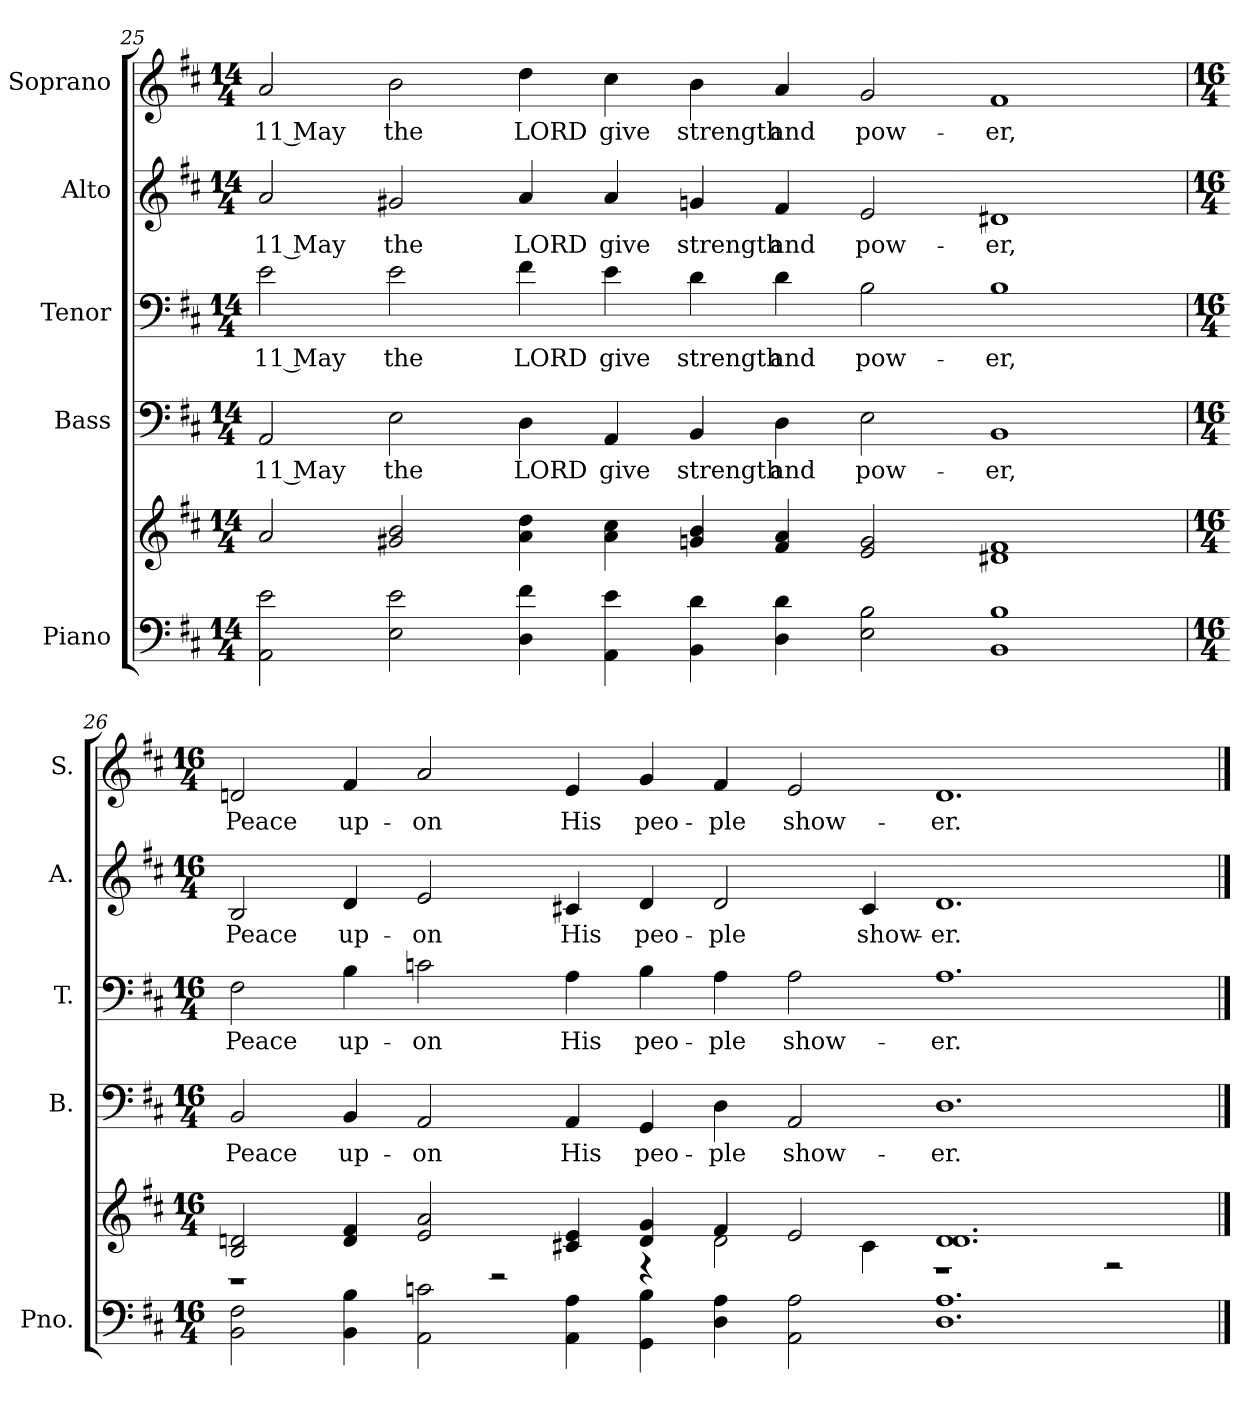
**kern	**kern	**kern	**text	**kern	**text	**kern	**text	**kern	**text
*part5	*part5	*part4	*part4	*part3	*part3	*part2	*part2	*part1	*part1
*staff6	*staff5	*staff4	*staff4	*staff3	*staff3	*staff2	*staff2	*staff1	*staff1
*I"Piano	*	*I"Bass	*	*I"Tenor	*	*I"Alto	*	*I"Soprano	*
*I'Pno.	*	*I'B.	*	*I'T.	*	*I'A.	*	*I'S.	*
!!LO:PB:g=z
*clefF4	*clefG2	*clefF4	*	*clefF4	*	*clefG2	*	*clefG2	*
*k[f#c#]	*k[f#c#]	*k[f#c#]	*	*k[f#c#]	*	*k[f#c#]	*	*k[f#c#]	*
*D:	*D:	*D:	*	*D:	*	*D:	*	*D:	*
*M14/4	*M14/4	*M14/4	*	*M14/4	*	*M14/4	*	*M14/4	*
=25	=25	=25	=25	=25	=25	=25	=25	=25	=25
!	!	!	!LO:LY:b:color=#000000	!	!	!	!	!	!
!	!	!	!	!	!LO:LY:b:color=#000000	!	!	!	!
!	!	!	!	!	!	!	!LO:LY:b:color=#000000	!	!
!	!	!	!	!	!	!	!	!	!LO:LY:b:color=#000000
2AAi\ 2ei	2ai/	2AAi/	11 May	2ei\	11 May	2ai/	11 May	2ai/	11 May
!	!	!	!LO:LY:b:color=#000000	!	!	!	!	!	!
!	!	!	!	!	!LO:LY:b:color=#000000	!	!	!	!
!	!	!	!	!	!	!	!LO:LY:b:color=#000000	!	!
!	!	!	!	!	!	!	!	!	!LO:LY:b:color=#000000
2Ei\ 2ei	2g#Xi/ 2bi	2Ei\	the	2ei\	the	2g#Xi/	the	2bi\	the
!	!	!	!LO:LY:b:color=#000000	!	!	!	!	!	!
!	!	!	!	!	!LO:LY:b:color=#000000	!	!	!	!
!	!	!	!	!	!	!	!LO:LY:b:color=#000000	!	!
!	!	!	!	!	!	!	!	!	!LO:LY:b:color=#000000
4Di\ 4f#i	4ai\ 4ddi	4Di\	LORD	4f#i\	LORD	4ai/	LORD	4ddi\	LORD
!	!	!	!LO:LY:b:color=#000000	!	!	!	!	!	!
!	!	!	!	!	!LO:LY:b:color=#000000	!	!	!	!
!	!	!	!	!	!	!	!LO:LY:b:color=#000000	!	!
!	!	!	!	!	!	!	!	!	!LO:LY:b:color=#000000
4AAi\ 4ei	4ai\ 4cc#i	4AAi/	give	4ei\	give	4ai/	give	4cc#i\	give
!	!	!	!LO:LY:b:color=#000000	!	!	!	!	!	!
!	!	!	!	!	!LO:LY:b:color=#000000	!	!	!	!
!	!	!	!	!	!	!	!LO:LY:b:color=#000000	!	!
!	!	!	!	!	!	!	!	!	!LO:LY:b:color=#000000
4BBi\ 4di	4gni/ 4bi	4BBi/	strength	4di\	strength	4gni/	strength	4bi\	strength
!	!	!	!LO:LY:b:color=#000000	!	!	!	!	!	!
!	!	!	!	!	!LO:LY:b:color=#000000	!	!	!	!
!	!	!	!	!	!	!	!LO:LY:b:color=#000000	!	!
!	!	!	!	!	!	!	!	!	!LO:LY:b:color=#000000
4Di\ 4di	4f#i/ 4ai	4Di\	and	4di\	and	4f#i/	and	4ai/	and
!	!	!	!LO:LY:b:color=#000000	!	!	!	!	!	!
!	!	!	!	!	!LO:LY:b:color=#000000	!	!	!	!
!	!	!	!	!	!	!	!LO:LY:b:color=#000000	!	!
!	!	!	!	!	!	!	!	!	!LO:LY:b:color=#000000
2Ei\ 2Bi	2ei/ 2gi	2Ei\	pow-	2Bi\	pow-	2ei/	pow-	2gi/	pow-
!	!	!	!LO:LY:b:color=#000000	!	!	!	!	!	!
!	!	!	!	!	!LO:LY:b:color=#000000	!	!	!	!
!	!	!	!	!	!	!	!LO:LY:b:color=#000000	!	!
!	!	!	!	!	!	!	!	!	!LO:LY:b:color=#000000
1BBi 1Bi	1d#Xi 1f#i	1BBi	-er,	1Bi	-er,	1d#Xi	-er,	1f#i	-er,
=26	=26	=26	=26	=26	=26	=26	=26	=26	=26
*M16/4	*M16/4	*M16/4	*	*M16/4	*	*M16/4	*	*M16/4	*
*	*^	*	*	*	*	*	*	*	*
!	!	!	!	!LO:LY:b:color=#000000	!	!	!	!	!	!
!	!	!	!	!	!	!LO:LY:b:color=#000000	!	!	!	!
!	!	!	!	!	!	!	!	!LO:LY:b:color=#000000	!	!
!	!	!	!	!	!	!	!	!	!	!LO:LY:b:color=#000000
2BBi\ 2F#i	2Bi/ 2dni	1r	2BBi/	Peace	2F#i\	Peace	2Bi/	Peace	2dni/	Peace
!	!	!	!	!LO:LY:b:color=#000000	!	!	!	!	!	!
!	!	!	!	!	!	!LO:LY:b:color=#000000	!	!	!	!
!	!	!	!	!	!	!	!	!LO:LY:b:color=#000000	!	!
!	!	!	!	!	!	!	!	!	!	!LO:LY:b:color=#000000
4BBi\ 4Bi	4di/ 4f#i	.	4BBi/	up-	4Bi\	up-	4di/	up-	4f#i/	up-
!	!	!	!	!LO:LY:b:color=#000000	!	!	!	!	!	!
!	!	!	!	!	!	!LO:LY:b:color=#000000	!	!	!	!
!	!	!	!	!	!	!	!	!LO:LY:b:color=#000000	!	!
!	!	!	!	!	!	!	!	!	!	!LO:LY:b:color=#000000
2AAi\ 2cni	2ei/ 2ai	.	2AAi/	-on	2cni\	-on	2ei/	-on	2ai/	-on
.	.	2r	.	.	.	.	.	.	.	.
!	!	!	!	!LO:LY:b:color=#000000	!	!	!	!	!	!
!	!	!	!	!	!	!LO:LY:b:color=#000000	!	!	!	!
!	!	!	!	!	!	!	!	!LO:LY:b:color=#000000	!	!
!	!	!	!	!	!	!	!	!	!	!LO:LY:b:color=#000000
4AAi\ 4Ai	4c#Xi/ 4ei	.	4AAi/	His	4Ai\	His	4c#Xi/	His	4ei/	His
!	!	!	!	!LO:LY:b:color=#000000	!	!	!	!	!	!
!	!	!	!	!	!	!LO:LY:b:color=#000000	!	!	!	!
!	!	!	!	!	!	!	!	!LO:LY:b:color=#000000	!	!
!	!	!	!	!	!	!	!	!	!	!LO:LY:b:color=#000000
4GGi\ 4Bi	4di/ 4gi	4r	4GGi/	peo-	4Bi\	peo-	4di/	peo-	4gi/	peo-
!	!	!	!	!LO:LY:b:color=#000000	!	!	!	!	!	!
!	!	!	!	!	!	!LO:LY:b:color=#000000	!	!	!	!
!	!	!	!	!	!	!	!	!LO:LY:b:color=#000000	!	!
!	!	!	!	!	!	!	!	!	!	!LO:LY:b:color=#000000
4Di\ 4Ai	4f#i/	2di\	4Di\	-ple	4Ai\	-ple	2di/	-ple	4f#i/	-ple
!	!	!	!	!LO:LY:b:color=#000000	!	!	!	!	!	!
!	!	!	!	!	!	!LO:LY:b:color=#000000	!	!	!	!
!	!	!	!	!	!	!	!	!	!	!LO:LY:b:color=#000000
2AAi\ 2Ai	2ei/	.	2AAi/	show-	2Ai\	show-	.	.	2ei/	show-
!	!	!	!	!	!	!	!	!LO:LY:b:color=#000000	!	!
.	.	4c#i\	.	.	.	.	4c#i/	show-	.	.
!	!	!	!	!LO:LY:b:color=#000000	!	!	!	!	!	!
!	!	!	!	!	!	!LO:LY:b:color=#000000	!	!	!	!
!	!	!	!	!	!	!	!	!LO:LY:b:color=#000000	!	!
!	!	!	!	!	!	!	!	!	!	!LO:LY:b:color=#000000
1.Di 1.Ai	1.di 1.di	1r	1.Di	-er.	1.Ai	-er.	1.di	-er.	1.di	-er.
.	.	2r	.	.	.	.	.	.	.	.
*	*v	*v	*	*	*	*	*	*	*	*
==	==	==	==	==	==	==	==	==	==
*-	*-	*-	*-	*-	*-	*-	*-	*-	*-
